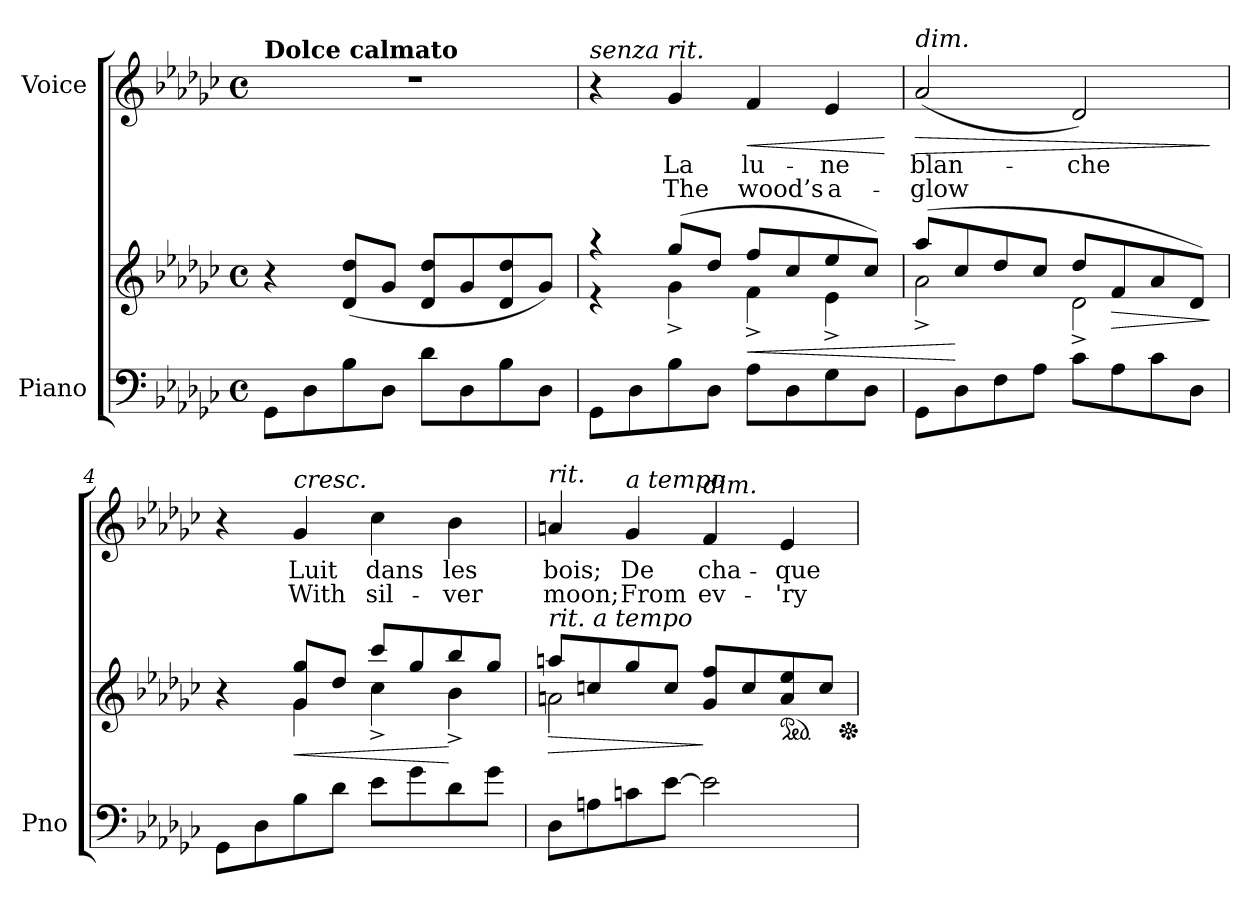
**kern	**kern	**dynam	**kern	**text	**text	**dynam
*part2	*part2	*part2	*part1	*part1	*part1	*part1
*staff3	*staff2	*staff2/3	*staff1	*staff1	*staff1	*staff1
*I"Piano	*	*	*I"Voice	*	*	*
*I'Pno	*	*	*	*	*	*
*clefF4	*clefG2	*	*clefG2	*	*	*
*k[b-e-a-d-g-c-]	*k[b-e-a-d-g-c-]	*	*k[b-e-a-d-g-c-]	*	*	*
*M4/4	*M4/4	*	*M4/4	*	*	*
*met(c)	*met(c)	*	*met(c)	*	*	*
=1	=1	=1	=1	=1	=1	=1
!	!	!	!LO:TX:a:B:t=Dolce calmato	!	!	!
8GG-\L	4r	.	1r	.	.	.
8D-\	.	.	.	.	.	.
!	!	!LO:DY:b	!	!	!	!
!	!	!LO:DY:n=1:b	!	!	!	!
8B-\	(8d-/ 8dd-/L	pp other-dynamics	.	.	.	.
8D-\J	8g-/J	.	.	.	.	.
8d-\L	8d-/ 8dd-/L	.	.	.	.	.
8D-\	8g-/	.	.	.	.	.
8B-\	8d-/ 8dd-/	.	.	.	.	.
8D-\J	8g-/J)	.	.	.	.	.
=2	=2	=2	=2	=2	=2	=2
*	*^	*	*	*	*	*
!	!	!	!	!LO:TX:i:t=senza rit.	!	!	!
8GG-\L	4r	4r	.	4r	.	.	.
8D-\	.	.	.	.	.	.	.
8B-\	(8gg-/L	4g-^\	.	4g-/	La	The	.
8D-\J	8dd-/J	.	.	.	.	.	.
!	!	!	!LO:HP:b	!	!	!	!LO:HP:b
8A-\L	8ff/L	4f^\	<	4f/	lu-	wood’s	<
8D-\	8cc-/	.	.	.	.	.	.
8G-\	8ee-/	4e-^\	.	4e-/	-ne	a-	.
8D-\J	8cc-/J)	.	.	.	.	.	.
*	*v	*v	*	*	*	*	*
.	.	.	.	.	.	[
=3	=3	=3	=3	=3	=3	=3
*	*^	*	*	*	*	*
!	!	!	!	!LO:TX:a:i:t=dim.	!	!	!
!	!	!	!	!	!	!	!LO:HP:b
8GG-\L	(8aa-/L	2a-^\	.	(2a-/	blan-	-glow	>
8D-\	8cc-/	.	[	.	.	.	.
8F\	8dd-/	.	.	.	.	.	.
8A-\J	8cc-/J	.	.	.	.	.	.
8c-\L	8dd-/L	2d-^\	.	2d-/)	-che	.	.
!	!	!	!LO:HP:b	!	!	!	!
8A-\	8f/	.	>	.	.	.	.
8c-\	8a-/	.	.	.	.	.	.
8D-\J	8d-/J)	.	.	.	.	.	.
*	*v	*v	*	*	*	*	*
.	.	]	.	.	.	]
=4	=4	=4	=4	=4	=4	=4
*	*^	*	*	*	*	*
8GG-\L	4r	4ryy	.	4r	.	.	.
8D-\	.	.	.	.	.	.	.
!	!	!	!	!LO:TX:a:i:t=cresc.	!	!	!
!	!	!	!LO:HP:b	!	!	!	!
8B-\	8g-/ 8gg-/L	4g-\	<	4g-/	Luit	With	.
8d-\J	8dd-/J	.	.	.	.	.	.
8e-\L	8ccc-/L	4cc-^\	.	4cc-\	dans	sil-	.
8g-\	8gg-/	.	.	.	.	.	.
8d-\	8bb-/	4b-^\	[	4b-\	les	-ver	.
8g-\J	8gg-/J	.	.	.	.	.	.
=5	=5	=5	=5	=5	=5	=5	=5
!	!	!	!	!LO:TX:i:t=rit.	!	!	!
!	!LO:TX:i:t=rit.  a tempo	!	!	!	!	!	!
!	!	!	!LO:HP:b	!	!	!	!
8D-\L	8aan/L	2an\	>	4an/	bois;	moon;	.
8An\	8ccn/	.	.	.	.	.	.
!	!	!	!	!LO:TX:i:t=a tempo	!	!	!
8cn\	8gg-/	.	.	4g-/	De	From	.
[8e-\J	8cc/J	.	.	.	.	.	.
!	!	!	!	!LO:TX:a:i:t=dim.	!	!	!
2e-\]	8g-/ 8ff/L	2ryy	]	4f/	cha-	ev-	.
.	8cc/	.	.	.	.	.	.
*	*ped	*	*	*	*	*	*
.	8a/ 8ee-/	.	.	4e-/	-que	-'ry	.
.	8cc/J	.	.	.	.	.	.
*	*v	*v	*	*	*	*	*
*	*Xped	*	*	*	*	*
=	=	=	=	=	=	=
*-	*-	*-	*-	*-	*-	*-
